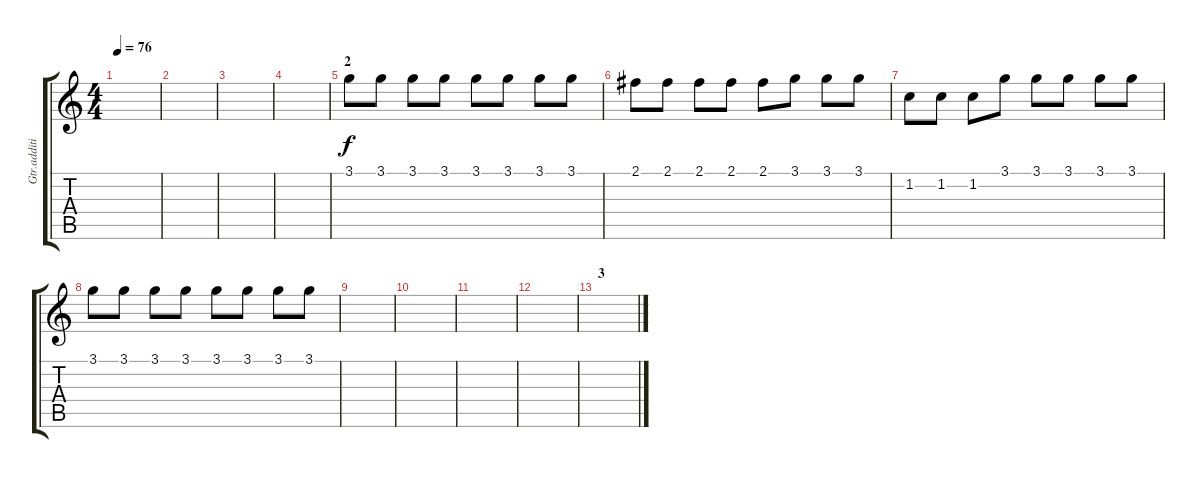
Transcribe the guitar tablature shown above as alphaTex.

\track ("Gtr.additionnelle" "Gtr.additi") {instrument distortionguitar}
\staff {score tabs}
\tuning (E4 B3 G3 D3 A2 E2) {hide}
\ts (4 4)
\tempo 76
\clef g2
\ks c
|
|
|
|
\section ("" "2")
3.1.8 3.1.8 3.1.8 3.1.8 3.1.8 3.1.8 3.1.8 3.1.8 |
2.1.8 2.1.8 2.1.8 2.1.8 2.1.8 3.1.8 3.1.8 3.1.8 |
1.2.8 1.2.8 1.2.8 3.1.8 3.1.8 3.1.8 3.1.8 3.1.8 |
3.1.8 3.1.8 3.1.8 3.1.8 3.1.8 3.1.8 3.1.8 3.1.8 |
|
|
|
|
\section ("" "3")
